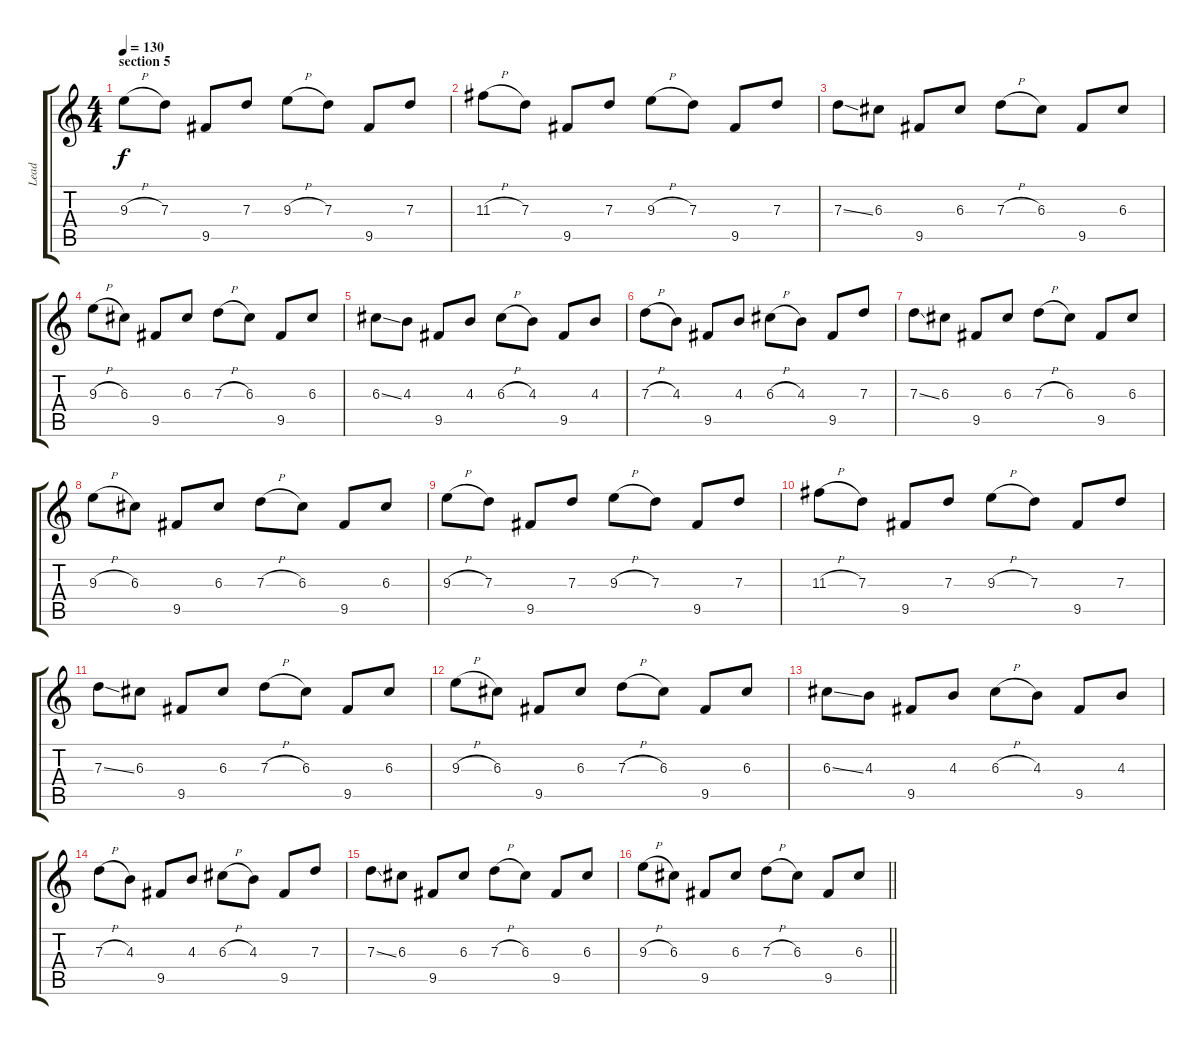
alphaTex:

\track ("Lead" "Lead") {instrument distortionguitar}
\staff {score tabs}
\tuning (E4 B3 G3 D3 A2 E2) {hide}
\ts (4 4)
\section ("" "section 5")
\tempo 130
\clef g2
\ks c
9.3{h}.8{dy f} 7.3.8 9.5.8 7.3.8 9.3{h}.8 7.3.8 9.5.8 7.3.8 |
11.3{h}.8 7.3.8 9.5.8 7.3.8 9.3{h}.8 7.3.8 9.5.8 7.3.8 |
7.3{ss}.8 6.3.8 9.5.8 6.3.8 7.3{h}.8 6.3.8 9.5.8 6.3.8 |
9.3{h}.8 6.3.8 9.5.8 6.3.8 7.3{h}.8 6.3.8 9.5.8 6.3.8 |
6.3{ss}.8 4.3.8 9.5.8 4.3.8 6.3{h}.8 4.3.8 9.5.8 4.3.8 |
7.3{h}.8 4.3.8 9.5.8 4.3.8 6.3{h}.8 4.3.8 9.5.8 7.3.8 |
7.3{ss}.8 6.3.8 9.5.8 6.3.8 7.3{h}.8 6.3.8 9.5.8 6.3.8 |
9.3{h}.8 6.3.8 9.5.8 6.3.8 7.3{h}.8 6.3.8 9.5.8 6.3.8 |
9.3{h}.8 7.3.8 9.5.8 7.3.8 9.3{h}.8 7.3.8 9.5.8 7.3.8 |
11.3{h}.8 7.3.8 9.5.8 7.3.8 9.3{h}.8 7.3.8 9.5.8 7.3.8 |
7.3{ss}.8 6.3.8 9.5.8 6.3.8 7.3{h}.8 6.3.8 9.5.8 6.3.8 |
9.3{h}.8 6.3.8 9.5.8 6.3.8 7.3{h}.8 6.3.8 9.5.8 6.3.8 |
6.3{ss}.8 4.3.8 9.5.8 4.3.8 6.3{h}.8 4.3.8 9.5.8 4.3.8 |
7.3{h}.8 4.3.8 9.5.8 4.3.8 6.3{h}.8 4.3.8 9.5.8 7.3.8 |
7.3{ss}.8 6.3.8 9.5.8 6.3.8 7.3{h}.8 6.3.8 9.5.8 6.3.8 |
\barLineRight lightlight
9.3{h}.8 6.3.8 9.5.8 6.3.8 7.3{h}.8 6.3.8 9.5.8 6.3.8
